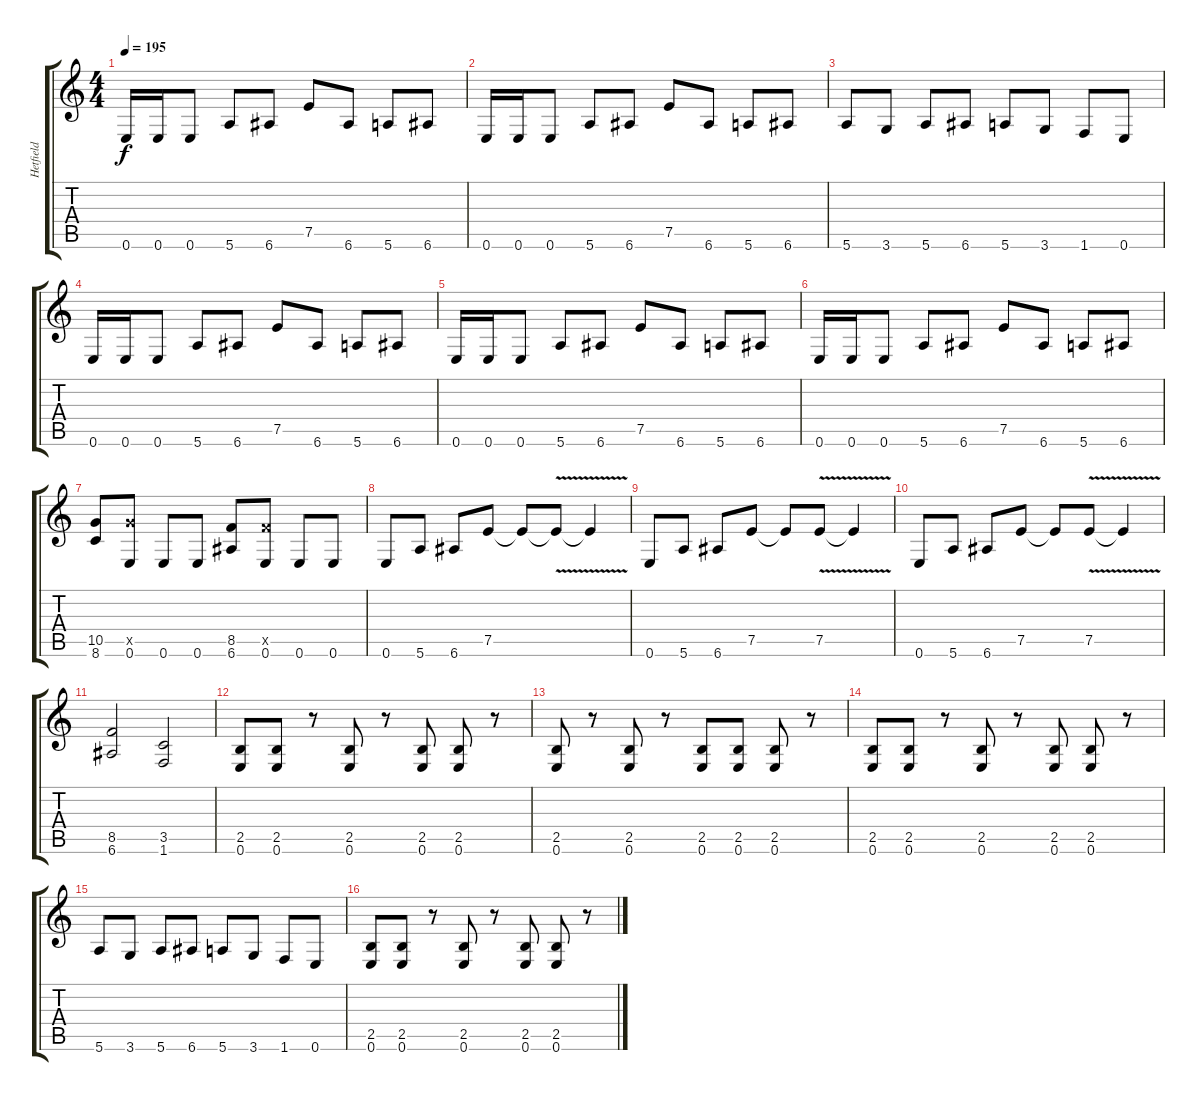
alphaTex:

\track ("Hetfield" "Hetfield") {instrument electricguitarclean}
\staff {score tabs}
\tuning (E4 B3 G3 D3 A2 E2) {hide}
\ts (4 4)
\tempo 195
\clef g2
\ks c
0.6.16{dy f} 0.6.16 0.6.8 5.6.8 6.6.8 7.5.8 6.6.8 5.6.8 6.6.8 |
0.6.16 0.6.16 0.6.8 5.6.8 6.6.8 7.5.8 6.6.8 5.6.8 6.6.8 |
5.6.8 3.6.8 5.6.8 6.6.8 5.6.8 3.6.8 1.6.8 0.6.8 |
0.6.16 0.6.16 0.6.8 5.6.8 6.6.8 7.5.8 6.6.8 5.6.8 6.6.8 |
0.6.16 0.6.16 0.6.8 5.6.8 6.6.8 7.5.8 6.6.8 5.6.8 6.6.8 |
0.6.16 0.6.16 0.6.8 5.6.8 6.6.8 7.5.8 6.6.8 5.6.8 6.6.8 |
(10.5 8.6).8 (10.5{x} 0.6).8 0.6.8 0.6.8 (8.5 6.6).8 (8.5{x} 0.6).8 0.6.8 0.6.8 |
0.6.8 5.6.8 6.6.8 7.5.8 7.5{t}.8 7.5{v t}.8 7.5{t}.4 |
0.6.8 5.6.8 6.6.8 7.5.8 7.5{t}.8 7.5{v}.8 7.5{t}.4 |
0.6.8 5.6.8 6.6.8 7.5.8 7.5{t}.8 7.5{v}.8 7.5{t}.4 |
(8.5 6.6).2 (3.5 1.6).2 |
(2.5 0.6).8 (2.5 0.6).8 r.8 (2.5 0.6).8 r.8 (2.5 0.6).8 (2.5 0.6).8 r.8 |
(2.5 0.6).8 r.8 (2.5 0.6).8 r.8 (2.5 0.6).8 (2.5 0.6).8 (2.5 0.6).8 r.8 |
(2.5 0.6).8 (2.5 0.6).8 r.8 (2.5 0.6).8 r.8 (2.5 0.6).8 (2.5 0.6).8 r.8 |
5.6.8 3.6.8 5.6.8 6.6.8 5.6.8 3.6.8 1.6.8 0.6.8 |
(2.5 0.6).8 (2.5 0.6).8 r.8 (2.5 0.6).8 r.8 (2.5 0.6).8 (2.5 0.6).8 r.8
